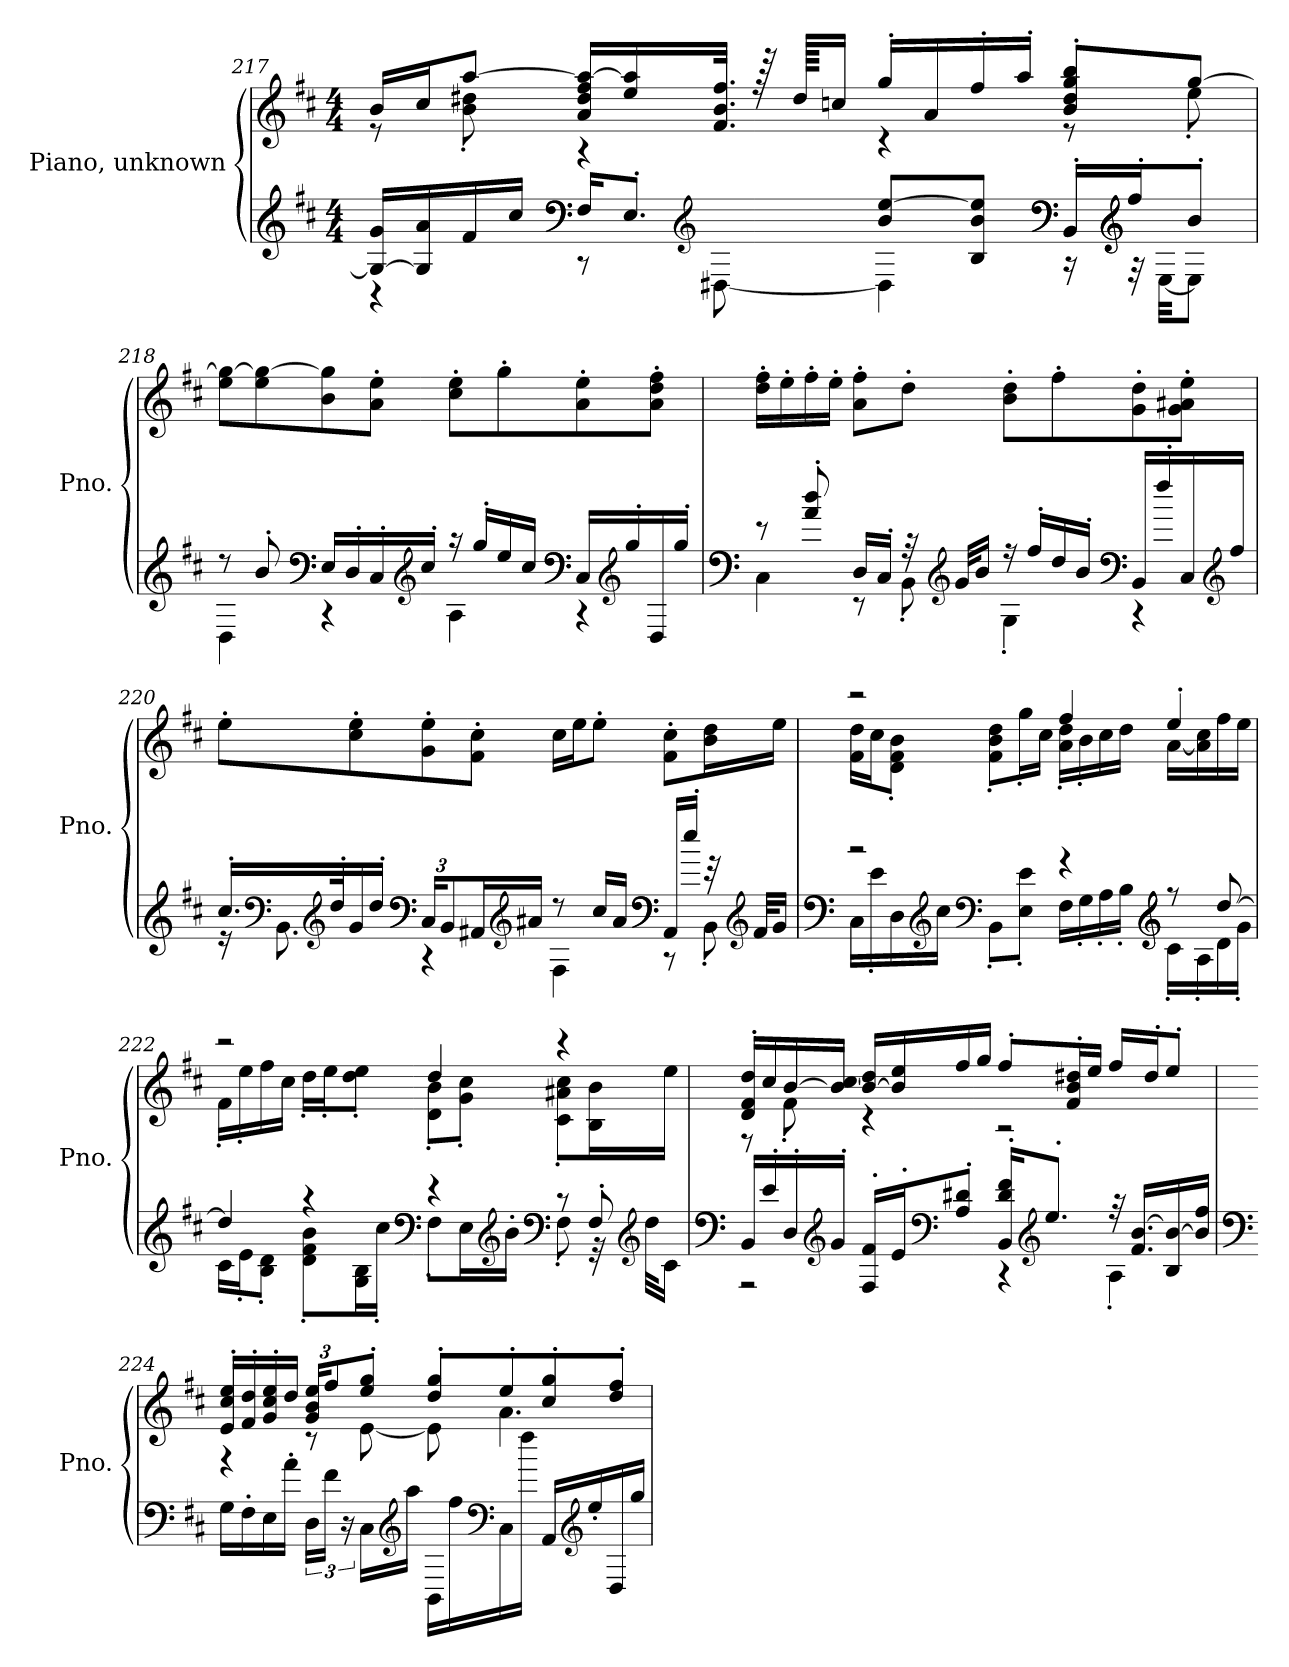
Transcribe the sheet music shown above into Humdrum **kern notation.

**kern	**kern
*part1	*part1
*staff2	*staff1
*I"Piano, unknown	*
*I'Pno.	*
!!LO:LB:g=z
*clefG2	*clefG2
*k[f#c#]	*k[f#c#]
*M4/4	*M4/4
=217	=217
*^	*^
16G/_ 16g/LL	4r	16b/LL	8r
16G/] 16a/	.	16cc#/J	.
16f#/	.	[8aa/J	8b\' 8dd#X\'
16cc#/JJ	.	.	.
*clefF4	*	*	*
16F#/KL	8r	16a/ 16dd#/ 16ff#/ 16aa/_LL	4r
8.E'/J	.	16ee/ 16aa/]	.
*clefG2	*	*	*
.	[8D#X\	32.f#/ 32.b/ 32.ff#/JJk	.
.	.	128r	.
.	.	128dd#/KKKLL	.
.	.	16ccn/JJ	.
8b/ [8ee/L	4D#\]	16gg'/LL	4r
.	.	16a/	.
8B/ 8b/ 8ee/]J	.	16ff#'/	.
.	.	16aa'/JJ	.
*clefF4	*	*	*
16BB'/LL	16r	8b/' 8dd#/' 8gg/' 8bb/'L	8r
*clefG2	*	*	*
16ff#'/J	32r	.	.
.	[32E\KKL	.	.
8b'/J	8E\J]	[8gg/J	8ee'\
*	*	*v	*v
!!LO:LB:g=z
=218	=218	=218
8r	4D\	8ee\ 8gg\_L
8b'/	.	8ee\ 8gg\_
*clefF4	*	*
16E/LL	4r	8b\ 8gg\]
16D'/	.	.
16C#'/	.	8a\' 8ee\'J
*clefG2	*	*
16cc#'/JJ	.	.
16r	4A\	8cc#\' 8ee\'L
16gg'/LL	.	.
16ee/	.	8gg'\
16cc#/JJ	.	.
*clefF4	*	*
16C#/LL	4r	8a\' 8ee\'
*clefG2	*	*
16gg'/	.	.
16D/	.	8a\' 8dd\' 8ff#\'J
16gg'/JJ	.	.
!!LO:PB:g=z
=219	=219	=219
*clefF4	*	*
8r	4C#\	16dd\' 16ff#\'LL
.	.	16ee'\
8a/' 8dd/'	.	16ff#'\
.	.	16ee'\JJ
16D/LL	8r	8a\' 8ff#\'L
16C#'/JJ	.	.
32r	8BB'\	8dd'\J
*clefG2	*	*
32g/KLL	.	.
16b/JJ	.	.
16r	4G'\	8b\' 8dd\'L
16ff#'/LL	.	.
16dd/	.	8ff#'\
16b'/JJ	.	.
*clefF4	*	*
16BB/LL	4r	8g\' 8dd\'
16ff#'/	.	.
16C#/	.	8g\' 8a#X\' 8ee\'J
*clefG2	*	*
16ff#/JJ	.	.
!!LO:LB:g=z
=220	=220	=220
16.cc#'/LL	16r	8ee'\L
*clefF4	*	*
.	8.BB\	.
*clefG2	*	*
32dd'/K	.	.
16g/	.	8cc#\' 8ee\'
16dd'/JJ	.	.
*clefF4	*	*
*Xbrackettup	*	*
24C#/KL	4r	8g\' 8ee\'
12BB/	.	.
16AA#X/L	.	8f#\' 8cc#\'J
*clefG2	*	*
16a#X/JJ	.	.
8r	4F#\	16cc#\LL
.	.	16ee\J
16cc#/LL	.	8ee'\J
16a#/JJ	.	.
*clefF4	*	*
16AA#/LL	8r	8f#\' 8cc#\'L
16ee'/JJ	.	.
32r	8BB'\	16b\ 16dd\L
*clefG2	*	*
32f#/KLL	.	.
16g/JJ	.	16ee\JJ
!!LO:LB:g=z
=221	=221	=221
*clefF4	*	*
*	*	*^
2r	16C#\LL	2r	16f#\ 16dd\LL
.	16e'\	.	16cc#\J
.	16D\	.	8d\' 8f#\' 8b\'J
*clefG2	*	*	*
.	16cc#\JJ	.	.
*clefF4	*	*	*
.	8BB'\L	.	8f#\' 8b\' 8dd\'L
.	8E\' 8e\'J	.	16gg'\L
.	.	.	16cc#\JJ
4r	16F#\LL	4ff#/	16a\' 16dd\'LL
.	16G'\	.	16b'\
.	16A'\	.	16cc#\
.	16B'\JJ	.	16dd\JJ
*clefG2	*	*	*
8r	16c#'\LL	4ee'/	[16a\LL
.	16A'\	.	16a\] 16cc#\
[8dd/	16d\	.	16ff#\
.	16g'\JJ	.	16ee\JJ
=222	=222	=222	=222
4dd/]	16c#\LL	2r	16f#'\LL
.	16e'\J	.	16ee'\
.	8B\' 8d\'J	.	16ff#\
.	.	.	16cc#\JJ
4r	8d\' 8f#\' 8b\'L	.	16dd'\LL
.	.	.	16ee'\J
.	16G\ 16B\L	.	8dd\' 8ee\'J
.	16cc#'\JJ	.	.
*clefF4	*	*	*
4r	8F#'\L	4dd/	8d\' 8b\'L
.	16E\L	.	8g\' 8cc#\'J
*clefG2	*	*	*
.	16b'\JJ	.	.
*clefF4	*	*	*
8r	8F#'\	4r	8c#\' 8a#X\' 8cc#\'L
8F#'/	32r	.	16B\ 16b\L
*clefG2	*	*	*
.	32dd\KLL	.	.
.	16c#\JJ	.	16ee\JJ
!!LO:LB:g=z	!!
=223	=223	=223	=223
*clefF4	*	*	*
16BB/LL	2r	16d/' 16f#/' 16dd/'LL	8r
16e'/	.	16cc#/	.
16D'/	.	[16b/	8f#'\
*clefG2	*	*	*
16g'/JJ	.	16b/_ 16cc#/JJ	.
16F#/' 16f#/'LL	.	16b/_ 16dd/LL	4r
16e'/J	.	16b/] 16ee/	.
*clefF4	*	*	*
8A/' 8d#X/'J	.	16ff#/	.
.	.	16gg/JJ	.
16BB/' 16d#/' 16f#/'KL	4r	8ff#'/L	2r
*clefG2	*	*	*
8.ee'/J	.	.	.
.	.	16f#/' 16b/' 16dd#X/'L	.
.	.	16ee/JJ	.
32r	4A'\	16ff#/LL	.
16.f#/ [16.b/LL	.	.	.
.	.	16dd#'/J	.
16B/ 16b/_	.	8ee'/J	.
16b/] 16ff#/JJ	.	.	.
*v	*v	*	*
!!LO:LB:g=z	!!
=224	=224	=224
*clefF4	*	*
16G\LL	16e/' 16cc#/' 16ee/'LL	4r
16F#'\	16f#/' 16dd/'	.
16E\	16g/' 16cc#/' 16ee/'	.
16a'\JJ	16dd/JJ	.
*brackettup	*Xbrackettup	*
24D\LL	24g/ 24b/ 24ee/KL	8r
24f#\JJ	12ff#/	.
24r	.	.
16C#\LL	8ee/' 8gg/'J	[8e\
*clefG2	*	*
16aa\JJ	.	.
16BB\LL	8dd/' 8gg/'L	8e\]
16ff#\	.	.
*clefF4	*	*
16C#\	8ee'/	4.a\
16ff#\JJ	.	.
16AA/LL	8cc#/' 8gg/'	.
*clefG2	*	*
16ee'/	.	.
16D/	8dd/' 8ff#/'J	.
16gg/JJ	.	.
*	*v	*v
=	=
*-	*-
